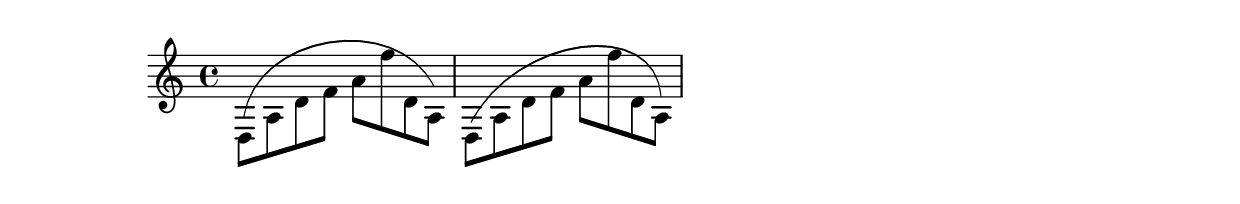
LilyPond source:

%% DO NOT EDIT this file manually; it is automatically
%% generated from LSR http://lsr.dsi.unimi.it
%% Make any changes in LSR itself, or in Documentation/snippets/new/ ,
%% and then run scripts/auxiliar/makelsr.py
%%
%% This file is in the public domain.
\version "2.14.0"

\header {
  lsrtags = "expressive-marks, tweaks-and-overrides"

%% Translation of GIT committish: 2d548a99cb9dba80f2ff035582009477cd37eceb
  texidoces = "
Se puede hacer que una ligadura de expresión sea asimétrica para
adaptarse mejor a un patrón asimétrico de notas.

"
  doctitlees = "Ligaduras asimétricas"



  texidoc = "
Slurs can be made asymmetric to match an asymmetric pattern of notes
better.

"
  doctitle = "Asymmetric slurs"
} % begin verbatim

slurNotes = { d,8( a' d f a f' d, a) }

\relative c' {
  \stemDown
  \slurUp
  \slurNotes
  \once \override Slur #'eccentricity = #3.0
  \slurNotes
}

